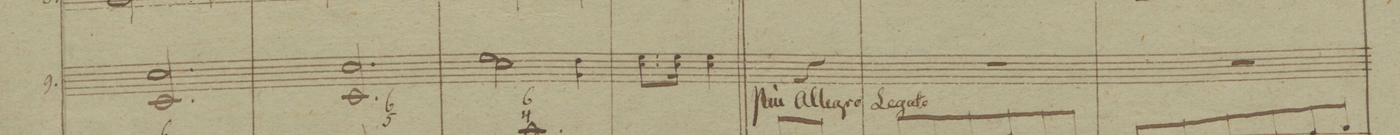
**kern	**dynam
*I"9.	*
*clefG2	*
*k[b-]	*
*M3/4	*
2.F/ 2.f/	.
=23	=23
2.F/ 2.f/	.
=24	=24
*2\left	*
2f\ 2a\	.
4c\ 4g\	.
=25	=25
8.f\L 8.a\	.
16f\Jk 16a\	.
4f\ 4a\	.
|	==
4r	.
=26	=26
2.r	.
=27	=27
2.r	.
=28	=28
*-	*-
